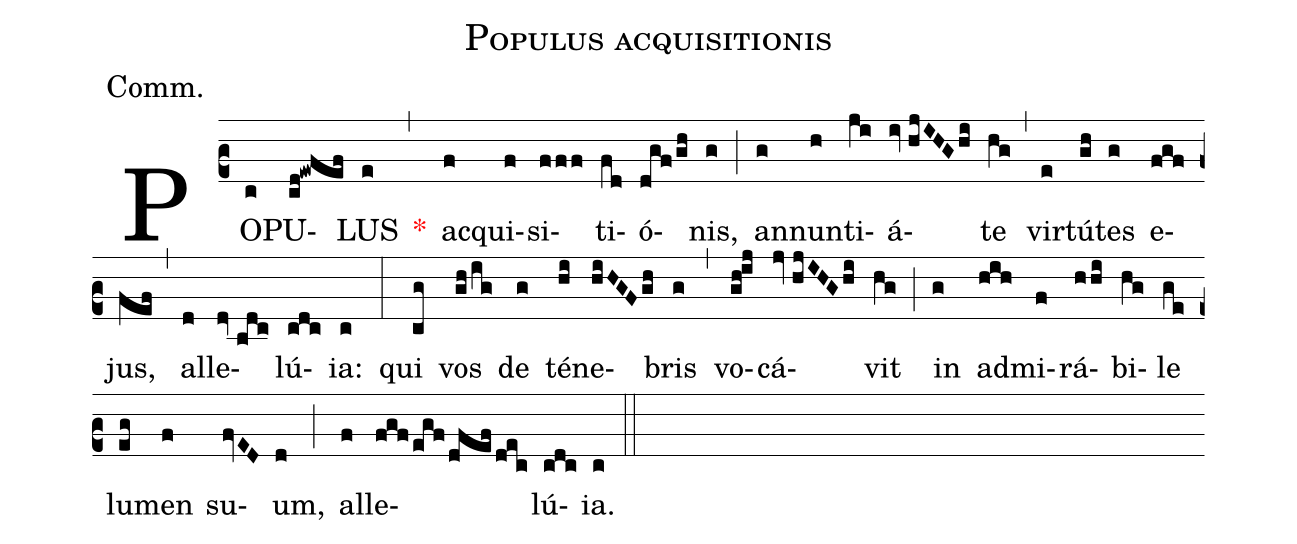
name:Populus acquisitionis;
annotation:Comm.;
mode:VII.;
office-part:Communion;
%%
(c2) PO(c)PU(cd!ewfef)LUS(e) <v>\red{*}</v>(,) ac(f)qui(f)si(fff)ti(fd)ó(dgf/gh)nis,(g) (;) an(g)nun(h)ti(ji)á(iv///hjIHG/hi)te(hg) (,) vir(e)tú(gh)tes(g) e(fgf)jus,(fef) (,) al(d)le(dv///bdc)lú(cdc)ia:(c) (:) qui(cg) vos(gh/ig) de(g) té(hi)ne(hiHGF/gh)bris(g) (,) vo(gh!ij)cá(jv///hjIHG/hi)vit(hg) (;) in(g) ad(hih)mi(f)rá(hhi)bi(hg)le(ge) lu(eg)men(f) su(fvED)um,(d) (;) al(f)le(fgf/egf/dfef/dec)lú(cdc)ia.(c) (::)
